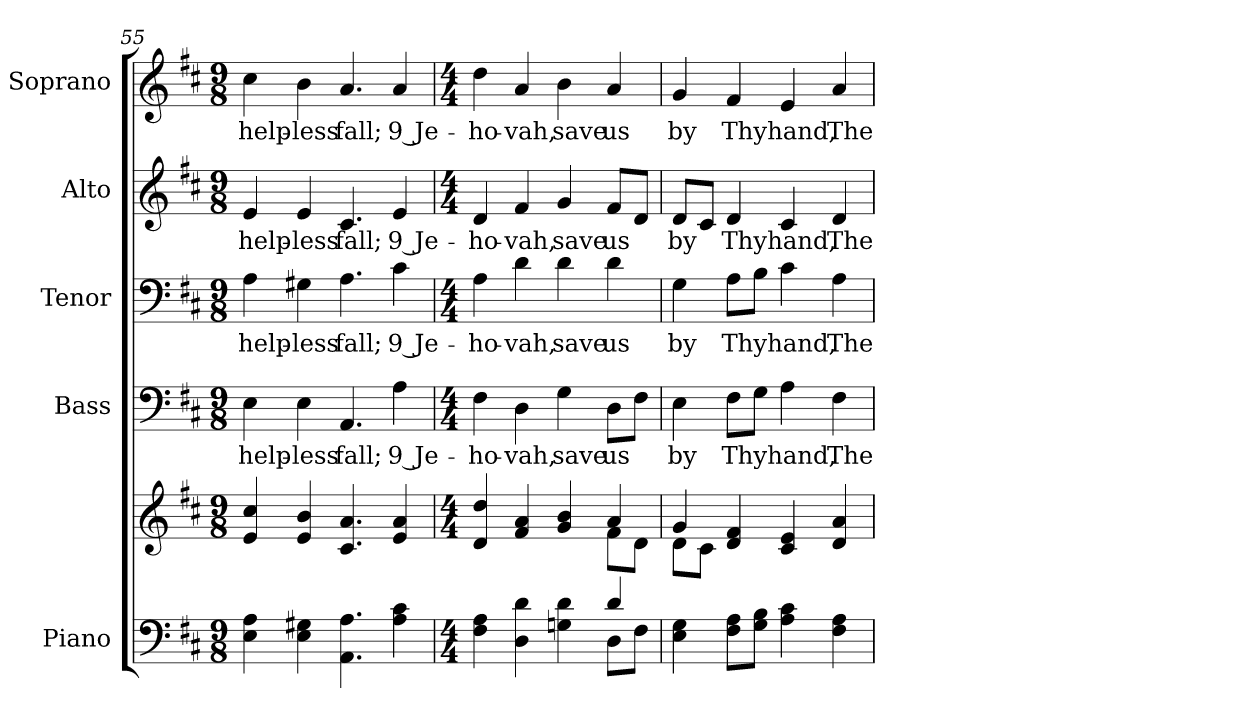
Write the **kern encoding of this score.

**kern	**kern	**kern	**text	**kern	**text	**kern	**text	**kern	**text
*part5	*part5	*part4	*part4	*part3	*part3	*part2	*part2	*part1	*part1
*staff6	*staff5	*staff4	*staff4	*staff3	*staff3	*staff2	*staff2	*staff1	*staff1
*I"Piano	*	*I"Bass	*	*I"Tenor	*	*I"Alto	*	*I"Soprano	*
*I'Pno.	*	*I'B.	*	*I'T.	*	*I'A.	*	*I'S.	*
*clefF4	*clefG2	*clefF4	*	*clefF4	*	*clefG2	*	*clefG2	*
*k[f#c#]	*k[f#c#]	*k[f#c#]	*	*k[f#c#]	*	*k[f#c#]	*	*k[f#c#]	*
*D:	*D:	*D:	*	*D:	*	*D:	*	*D:	*
*M9/8	*M9/8	*M9/8	*	*M9/8	*	*M9/8	*	*M9/8	*
=55	=55	=55	=55	=55	=55	=55	=55	=55	=55
!	!	!	!LO:LY:b:color=#000000	!	!	!	!	!	!
!	!	!	!	!	!LO:LY:b:color=#000000	!	!	!	!
!	!	!	!	!	!	!	!LO:LY:b:color=#000000	!	!
!	!	!	!	!	!	!	!	!	!LO:LY:b:color=#000000
4Ei\ 4Ai	4ei/ 4cc#i	4Ei\	help-	4Ai\	help-	4ei/	help-	4cc#i\	help-
!	!	!	!LO:LY:b:color=#000000	!	!	!	!	!	!
!	!	!	!	!	!LO:LY:b:color=#000000	!	!	!	!
!	!	!	!	!	!	!	!LO:LY:b:color=#000000	!	!
!	!	!	!	!	!	!	!	!	!LO:LY:b:color=#000000
4Ei\ 4G#Xi	4ei/ 4bi	4Ei\	-less	4G#Xi\	-less	4ei/	-less	4bi\	-less
!	!	!	!LO:LY:b:color=#000000	!	!	!	!	!	!
!	!	!	!	!	!LO:LY:b:color=#000000	!	!	!	!
!	!	!	!	!	!	!	!LO:LY:b:color=#000000	!	!
!	!	!	!	!	!	!	!	!	!LO:LY:b:color=#000000
4.AAi\ 4.Ai	4.c#i/ 4.ai	4.AAi/	fall;	4.Ai\	fall;	4.c#i/	fall;	4.ai/	fall;
!	!	!	!LO:LY:b:color=#000000	!	!	!	!	!	!
!	!	!	!	!	!LO:LY:b:color=#000000	!	!	!	!
!	!	!	!	!	!	!	!LO:LY:b:color=#000000	!	!
!	!	!	!	!	!	!	!	!	!LO:LY:b:color=#000000
4Ai\ 4c#i	4ei/ 4ai	4Ai\	9 Je-	4c#i\	9 Je-	4ei/	9 Je-	4ai/	9 Je-
!!LO:LB:g=z
=56	=56	=56	=56	=56	=56	=56	=56	=56	=56
*M4/4	*M4/4	*M4/4	*	*M4/4	*	*M4/4	*	*M4/4	*
*^	*^	*	*	*	*	*	*	*	*
!	!	!	!	!	!LO:LY:b:color=#000000	!	!	!	!	!	!
!	!	!	!	!	!	!	!LO:LY:b:color=#000000	!	!	!	!
!	!	!	!	!	!	!	!	!	!LO:LY:b:color=#000000	!	!
!	!	!	!	!	!	!	!	!	!	!	!LO:LY:b:color=#000000
4F#i\ 4Ai	2ryy	4di/ 4ddi	2ryy	4F#i\	-ho-	4Ai\	-ho-	4di/	-ho-	4ddi\	-ho-
!	!	!	!	!	!LO:LY:b:color=#000000	!	!	!	!	!	!
!	!	!	!	!	!	!	!LO:LY:b:color=#000000	!	!	!	!
!	!	!	!	!	!	!	!	!	!LO:LY:b:color=#000000	!	!
!	!	!	!	!	!	!	!	!	!	!	!LO:LY:b:color=#000000
4Di\ 4di	.	4f#i/ 4ai	.	4Di\	-vah,	4di\	-vah,	4f#i/	-vah,	4ai/	-vah,
!	!	!	!	!	!LO:LY:b:color=#000000	!	!	!	!	!	!
!	!	!	!	!	!	!	!LO:LY:b:color=#000000	!	!	!	!
!	!	!	!	!	!	!	!	!	!LO:LY:b:color=#000000	!	!
!	!	!	!	!	!	!	!	!	!	!	!LO:LY:b:color=#000000
4Gni\ 4di	4ryy	4gi/ 4bi	4ryy	4Gi\	save	4di\	save	4gi/	save	4bi\	save
!	!	!	!	!	!LO:LY:b:color=#000000	!	!	!	!	!	!
!	!	!	!	!	!	!	!LO:LY:b:color=#000000	!	!	!	!
!	!	!	!	!	!	!	!	!	!LO:LY:b:color=#000000	!	!
!	!	!	!	!	!	!	!	!	!	!	!LO:LY:b:color=#000000
4di/	8Di\L	4ai/	8f#i\L	8Di\L	us	4di\	us	8f#i/L	us	4ai/	us
.	8F#i\J	.	8di\J	8F#i\J	.	.	.	8di/J	.	.	.
*v	*v	*	*	*	*	*	*	*	*	*	*
=57	=57	=57	=57	=57	=57	=57	=57	=57	=57	=57
*^	*	*	*	*	*	*	*	*	*	*
!	!	!	!	!	!LO:LY:b:color=#000000	!	!	!	!	!	!
*v	*v	*	*	*	*	*	*	*	*	*	*
*^	*	*	*	*	*	*	*	*	*	*
!	!	!	!	!	!	!	!LO:LY:b:color=#000000	!	!	!	!
*v	*v	*	*	*	*	*	*	*	*	*	*
*^	*	*	*	*	*	*	*	*	*	*
!	!	!	!	!	!	!	!	!	!LO:LY:b:color=#000000	!	!
*v	*v	*	*	*	*	*	*	*	*	*	*
*^	*	*	*	*	*	*	*	*	*	*
!	!	!	!	!	!	!	!	!	!	!	!LO:LY:b:color=#000000
*v	*v	*	*	*	*	*	*	*	*	*	*
4Ei\ 4Gi	4gi/	8di\L	4Ei\	by	4Gi\	by	8di/L	by	4gi/	by
.	.	8c#i\J	.	.	.	.	8c#i/J	.	.	.
!	!	!	!	!LO:LY:b:color=#000000	!	!	!	!	!	!
!	!	!	!	!	!	!LO:LY:b:color=#000000	!	!	!	!
!	!	!	!	!	!	!	!	!LO:LY:b:color=#000000	!	!
!	!	!	!	!	!	!	!	!	!	!LO:LY:b:color=#000000
8F#i\ 8AiL	4di/ 4f#i	4ryy	8F#i\L	Thy	8Ai\L	Thy	4di/	Thy	4f#i/	Thy
8Gi\ 8BiJ	.	.	8Gi\J	.	8Bi\J	.	.	.	.	.
!	!	!	!	!LO:LY:b:color=#000000	!	!	!	!	!	!
!	!	!	!	!	!	!LO:LY:b:color=#000000	!	!	!	!
!	!	!	!	!	!	!	!	!LO:LY:b:color=#000000	!	!
!	!	!	!	!	!	!	!	!	!	!LO:LY:b:color=#000000
4Ai\ 4c#i	4c#i/ 4ei	2ryy	4Ai\	hand,	4c#i\	hand,	4c#i/	hand,	4ei/	hand,
!	!	!	!	!LO:LY:b:color=#000000	!	!	!	!	!	!
!	!	!	!	!	!	!LO:LY:b:color=#000000	!	!	!	!
!	!	!	!	!	!	!	!	!LO:LY:b:color=#000000	!	!
!	!	!	!	!	!	!	!	!	!	!LO:LY:b:color=#000000
4F#i\ 4Ai	4di/ 4ai	.	4F#i\	The	4Ai\	The	4di/	The	4ai/	The
*	*v	*v	*	*	*	*	*	*	*	*
=	=	=	=	=	=	=	=	=	=
*-	*-	*-	*-	*-	*-	*-	*-	*-	*-
